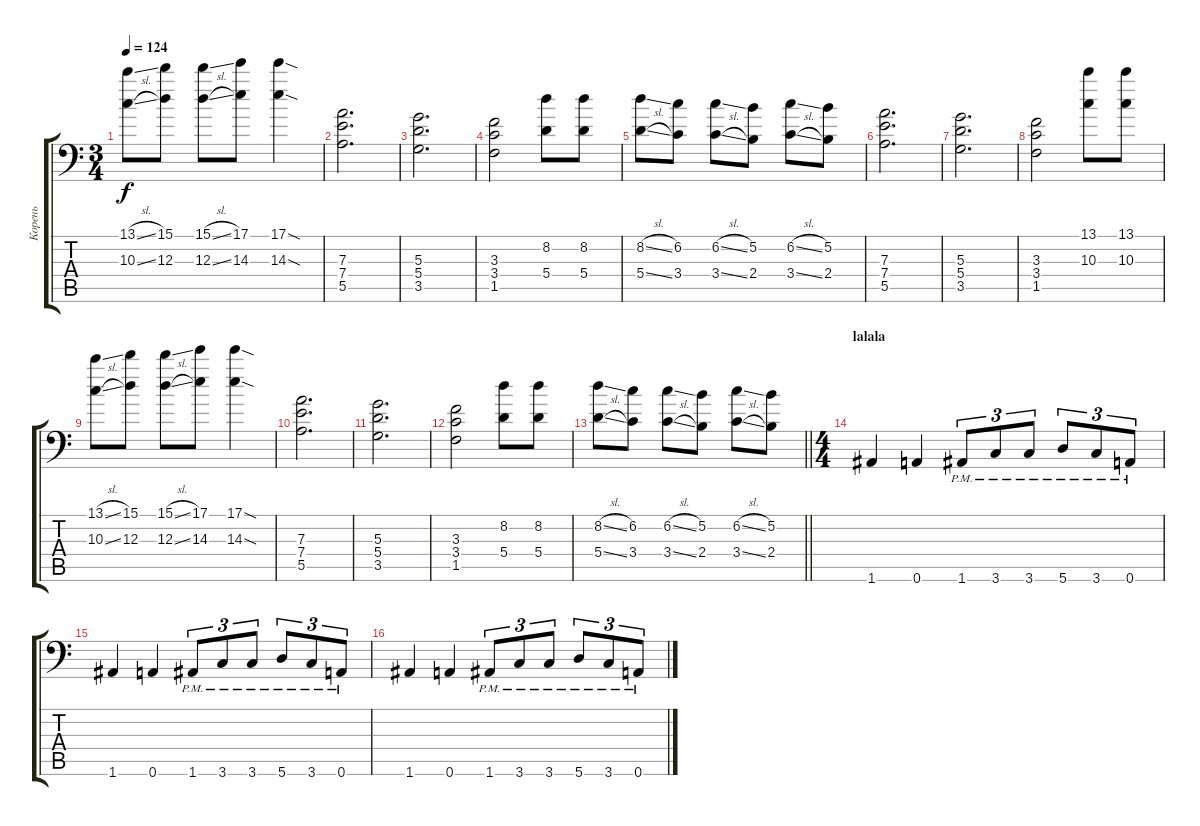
\track ("Корень" "Корень") {instrument overdrivenguitar}
\staff {score tabs}
\tuning (B3 Gb3 D3 A2 E2 A1) {hide}
\ts (3 4)
\tempo 124
\clef f4
\ks c
(13.1{sl} 10.3{sl}).8{dy f} (15.1 12.3).8 (15.1{sl} 12.3{sl}).8 (17.1 14.3).8 (17.1{sod} 14.3{sod}).4 |
(7.3 7.4 5.5).2{d} |
(5.3 5.4 3.5).2{d} |
(3.3 3.4 1.5).2 (8.2 5.4).8 (8.2 5.4).8 |
(8.2{sl} 5.4{sl}).8 (6.2 3.4).8 (6.2{sl} 3.4{sl}).8 (5.2 2.4).8 (6.2{sl} 3.4{sl}).8 (5.2 2.4).8 |
(7.3 7.4 5.5).2{d} |
(5.3 5.4 3.5).2{d} |
(3.3 3.4 1.5).2 (13.1 10.3).8 (13.1 10.3).8 |
(13.1{sl} 10.3{sl}).8 (15.1 12.3).8 (15.1{sl} 12.3{sl}).8 (17.1 14.3).8 (17.1{sod} 14.3{sod}).4 |
(7.3 7.4 5.5).2{d} |
(5.3 5.4 3.5).2{d} |
(3.3 3.4 1.5).2 (8.2 5.4).8 (8.2 5.4).8 |
\barLineRight lightlight
(8.2{sl} 5.4{sl}).8 (6.2 3.4).8 (6.2{sl} 3.4{sl}).8 (5.2 2.4).8 (6.2{sl} 3.4{sl}).8 (5.2 2.4).8 |
\ts (4 4)
\section ("" "lalala")
1.6.4 0.6.4 1.6{pm}.8{tu (3 2)} 3.6{pm}.8{tu (3 2)} 3.6{pm}.8{tu (3 2)} 5.6{pm}.8{tu (3 2)} 3.6{pm}.8{tu (3 2)} 0.6{pm}.8{tu (3 2)} |
1.6.4 0.6.4 1.6{pm}.8{tu (3 2)} 3.6{pm}.8{tu (3 2)} 3.6{pm}.8{tu (3 2)} 5.6{pm}.8{tu (3 2)} 3.6{pm}.8{tu (3 2)} 0.6{pm}.8{tu (3 2)} |
1.6.4 0.6.4 1.6{pm}.8{tu (3 2)} 3.6{pm}.8{tu (3 2)} 3.6{pm}.8{tu (3 2)} 5.6{pm}.8{tu (3 2)} 3.6{pm}.8{tu (3 2)} 0.6{pm}.8{tu (3 2)}
